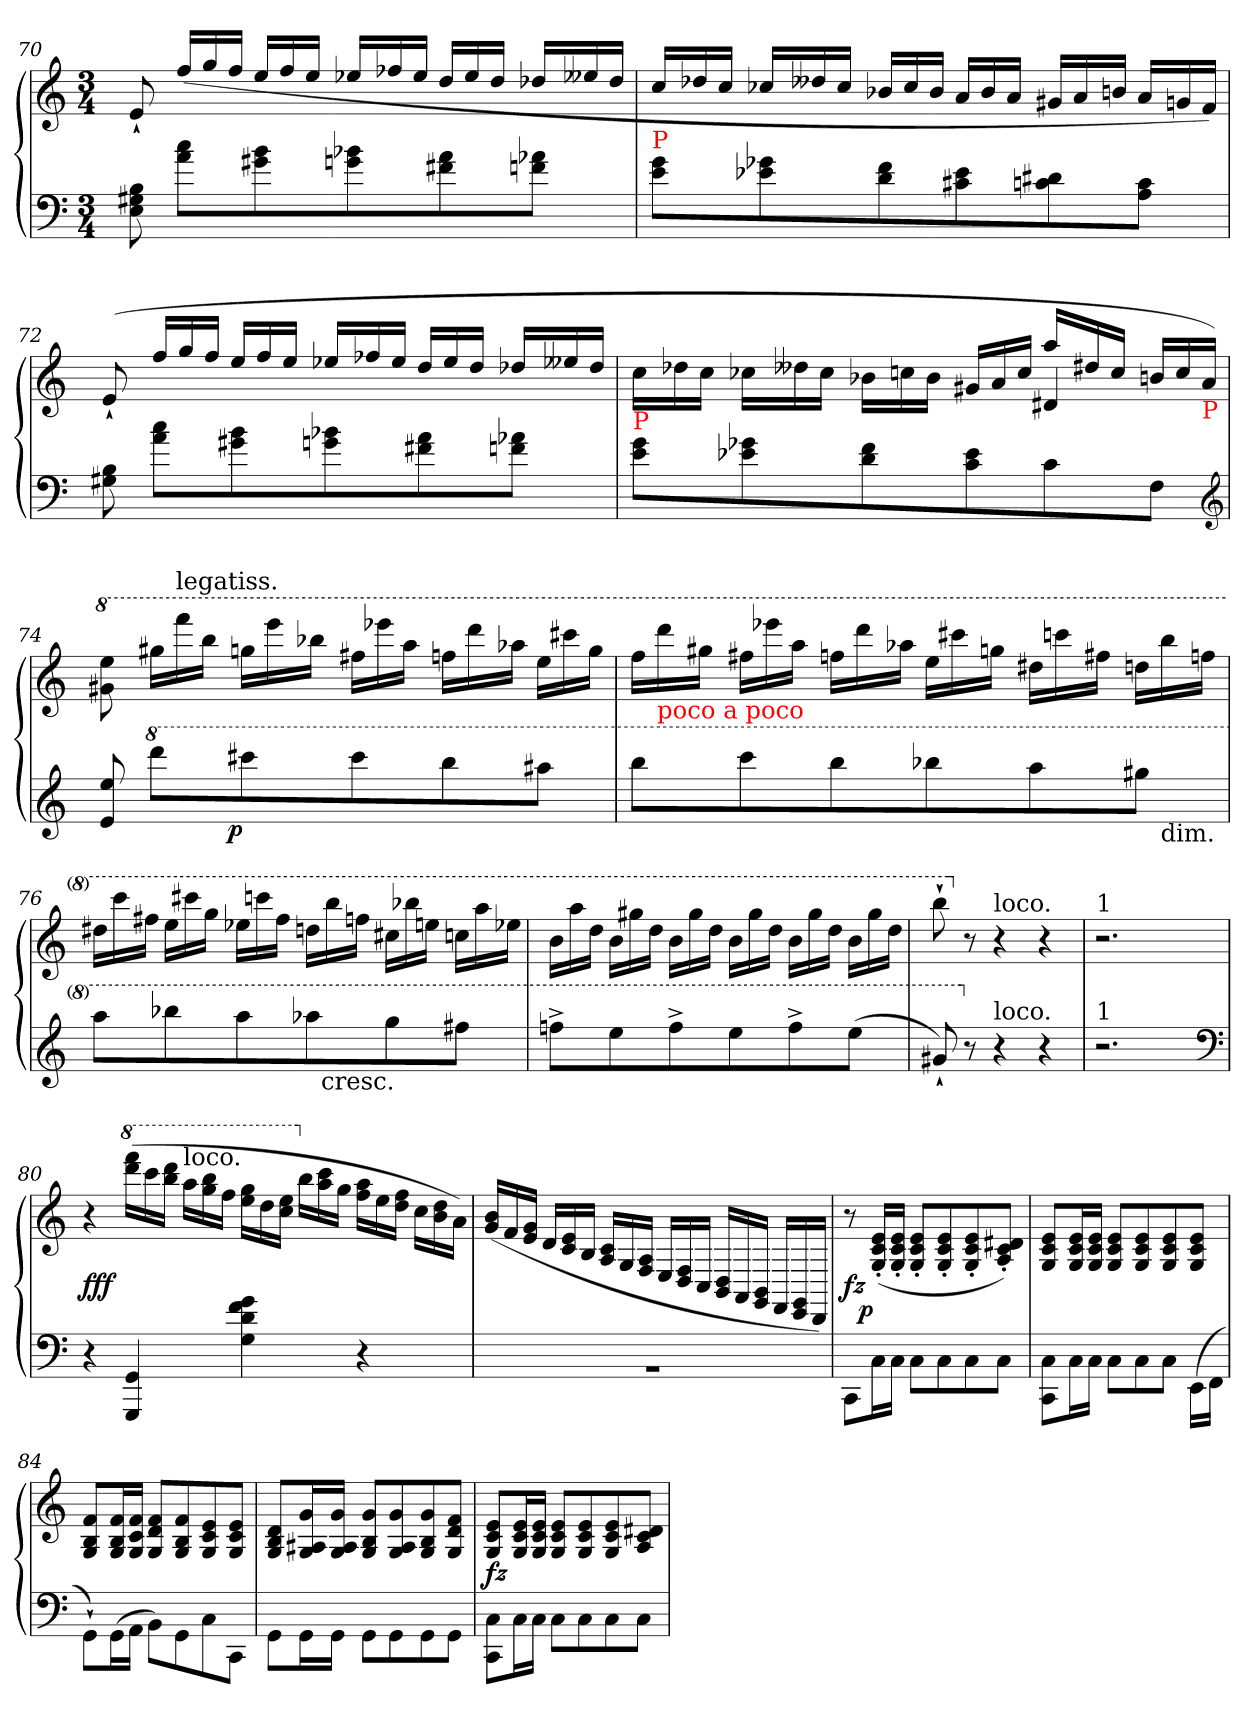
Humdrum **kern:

**kern	**kern	**dynam
*part1	*part1	*part1
*staff2	*staff1	*staff1/2
*clefF4	*clefG2	*
*k[]	*k[]	*
*C:	*C:	*
*M3/4	*M3/4	*
=70	=70	=70
8B 8G#X 8E	8e`<	.
*	*Xtuplet	*
8cc\ 8a\L	(>24ff/LL	.
.	24gg/	.
.	24ff/JJ	.
8b\ 8g#X\	24ee/LL	.
.	24ff/	.
.	24ee/JJ	.
8b-X\ 8gn\	24ee-X/LL	.
.	24ff-X/	.
.	24ee-/JJ	.
8a\ 8f#X\	24dd/LL	.
.	24ee-/	.
.	24dd/JJ	.
8a-X\ 8fn\J	24dd-X/LL	.
.	24ee--X/	.
.	24dd-/JJ	.
=71	=71	=71
!LO:TX:a:color=red:t=P	!	!
8g\ 8e\L	24cc/LL	.
.	24dd-X	.
.	24ccJJ	.
8g-X\ 8e-X\	24cc-X/LL	.
.	24dd--X	.
.	24cc-JJ	.
8f\ 8d\	24b-X/LL	.
.	24cc-	.
.	24b-JJ	.
8e-\ 8c#X\	24aLL	.
.	24b-	.
.	24aJJ	.
8d#X\ 8cn\	24g#XLL	.
.	24a	.
.	24bnJJ	.
8c/ 8A/J	24aLL	.
.	24gn	.
.	24fJJ)	.
=72	=72	=72
8B 8G#X	(>8e`>	.
8cc\ 8a\L	24ff/LL	.
.	24gg/	.
.	24ff/JJ	.
8b\ 8g#X\	24ee/LL	.
.	24ff/	.
.	24ee/JJ	.
8b-X\ 8gn\	24ee-X/LL	.
.	24ff-X/	.
.	24ee-/JJ	.
8a\ 8f#X\	24dd/LL	.
.	24ee-/	.
.	24dd/JJ	.
8a-X\ 8fn\J	24dd-X/LL	.
.	24ee--X/	.
.	24dd-/JJ	.
=73	=73	=73
*	*^	*
!LO:TX:a:color=red:t=P	!	!	!
8g\ 8e\L	24ccLL	8ryy	.
.	24dd-X	.	.
.	24ccJJ	.	.
8g-X\ 8e-X\	24cc-XLL	8ryy	.
.	24dd--X	.	.
.	24cc-JJ	.	.
8f\ 8d\	24b-XLL	8ryy	.
.	24ccn	.	.
.	24b-JJ	.	.
8e-\ 8c\	24g#XLL	8ryy	.
.	24a	.	.
.	24ccJJ	.	.
8c\	24aaLL	4d#X/	.
.	24dd#X	.	.
.	24ccJJ	.	.
8F/J	24bnLL	.	.
.	24cc	.	.
!	!LO:TX:b:color=red:t=P	!	!
.	24aJJ)	.	.
*	*v	*v	*
*clefG2	*	*
=74	=74	=74
*	*8va	*
8ee 8e	8eee 8gg#X	.
*8va	*	*
8ddddL	24ggg#XLL	.
!	!LO:TX:a:t=legatiss.	!
.	24ffff	.
.	24bbbJJ	.
!	!	!LO:DY:b=2:rj
8cccc#X	24gggnLL	p
.	24eeee	.
.	24bbb-XJJ	.
8cccc#	24fff#XLL	.
.	24eeee-X	.
.	24aaaJJ	.
8bbb	24fffnLL	.
.	24dddd	.
.	24aaa-XJJ	.
8aaa#XJ	24eeeLL	.
.	24cccc#X	.
.	24gggJJ	.
=75	=75	=75
!LO:TX:a:color=red:t=P	!	!
*^	*	*
*	*^	*	*
8bbb\L	24ryy	3%2ryy	24fffLL	.
!	!LO:TX:a:color=red:t=poco a poco	!	!	!
.	3%2ryy	.	24dddd	.
.	.	.	24ggg#XJJ	.
8cccc	.	.	24fff#XLL	.
.	.	.	24eeee-X	.
.	.	.	24aaaJJ	.
8bbb	.	.	24fffnLL	.
.	.	.	24dddd	.
.	.	.	24aaa-XJJ	.
8bbb-X	.	.	24eeeLL	.
.	.	.	24cccc#X	.
.	.	.	24gggnJJ	.
8aaa	.	.	24ddd#XLL	.
.	.	.	24ccccn	.
.	.	.	24fff#XJJ	.
8ggg#XJ	.	.	24dddnLL	.
!	!	!LO:TX:b:t=dim.	!	!
.	.	12ryy	24bbb	.
.	24ryy	.	24fffnJJ	.
*	*v	*v	*	*
=76	=76	=76	=76
8aaa\L	3ryy	24ddd#XLL	.
.	.	24cccc	.
.	.	24fff#XJJ	.
8bbb-X	.	24eeeLL	.
.	.	24cccc#X	.
.	.	24gggJJ	.
8aaa	.	24eee-XLL	.
.	.	24ccccn	.
.	12ryy	24fff#JJ	.
8aaa-X	.	24dddnLL	.
!	!LO:TX:b:t=cresc.	!	!
.	3ryy	24bbb	.
.	.	24fffnJJ	.
8ggg	.	24ccc#XLL	.
.	.	24bbb-X	.
.	.	24eeenJJ	.
8fff#XJ	.	24cccnLL	.
.	.	24aaa	.
.	.	24eee-XJJ	.
*v	*v	*	*
=77	=77	=77
8fffn^\L	24bbLL	.
.	24aaa	.
.	24dddJJ	.
8eee	24bbLL	.
.	24ggg#X	.
.	24dddJJ	.
8fff^	24bbLL	.
.	24ggg#	.
.	24dddJJ	.
8eee	24bbLL	.
.	24ggg#	.
.	24dddJJ	.
8fff^	24bbLL	.
.	24ggg#	.
.	24dddJJ	.
(>8eeeJ	24bbLL	.
.	24ggg#	.
.	24dddJJ	.
=78	=78	=78
8gg#X`<)	8bbb`>	.
*X8va	*	*
*	*X8va	*
8r	8r	.
!	!LO:TX:a:t=loco.	!
!LO:TX:a:t=loco.	!	!
4r	4r	.
4r	4r	.
=79	=79	=79
!	!LO:TX:a:t=1	!
!LO:TX:a:t=1	!	!
2.r	2.r	.
4ryy	4ryy	.
*clefF4	*	*
=80	=80	=80
4r	4r	fff
*	*8va	*
4GG 4GGG	(>24ffff 24ddddLL	.
.	24cccc	.
.	24dddd 24bbbJJ	.
!	!LO:TX:a:t=loco.	!
.	24aaaLL	.
.	24bbb 24ggg	.
.	24fffJJ	.
4g 4f 4d 4G	24ggg 24eeeLL	.
.	24ddd	.
.	24eee 24cccJJ	.
*	*X8va	*
.	24bbLL	.
.	24ccc 24aa	.
.	24ggJJ	.
4r	24aa 24ffLL	.
.	24ee	.
.	24ff 24ddJJ	.
.	24ccLL	.
.	24dd 24b	.
.	24aJJ)	.
=81	=81	=81
2.rBB	(>24b 24gLL	.
.	24f	.
.	24g 24eJJ	.
.	24dLL	.
.	24e 24c	.
.	24BJJ	.
.	24c/ 24A/LL	.
.	24G/	.
.	24A/ 24F/JJ	.
.	24E/LL	.
.	24F/ 24D/	.
.	24C/JJ	.
.	24D/ 24BB/LL	.
.	24AA/	.
.	24BB/ 24GG/JJ	.
.	24FF/LL	.
.	24GG/ 24EE/	.
.	24DD/JJ)	.
=82	=82	=82
8CC\L	8r	fz
!	!	!LO:DY:rj
16C\L	(>16e'>/ 16c'>/ 16G'>/LL	p
16C\JJ	16e'>/ 16c'>/ 16G'>/JJ	.
8C\L	8e'>/ 8c'>/ 8G'>/L	.
8C\	8e'>/ 8c'>/ 8G'>/	.
8C\	8e'>/ 8c'>/ 8G'>/	.
8C\J	8d#X'>/ 8c'>/ 8A'>/J)	.
=83	=83	=83
8C\ 8CC\L	8e/ 8c/ 8G/L	.
16C\L	16e/ 16c/ 16G/L	.
16C\JJ	16e/ 16c/ 16G/JJ	.
8C\L	8e/ 8c/ 8G/L	.
8C\	8e/ 8c/ 8G/	.
8C\J	8e/ 8c/ 8G/	.
(>16EE\LL	8e/ 8c/ 8G/J	.
16FF\JJ	.	.
=84	=84	=84
8GG`>\L)	8f/ 8B/ 8G/L	.
(>16GG\L	16f/ 16B/ 16G/L	.
16AA\JJ	16f/ 16c/ 16G/JJ	.
8BB\L)	8f/ 8d/ 8G/L	.
8GG\	8f/ 8B/ 8G/	.
8C\	8e/ 8c/ 8G/	.
8CC\J	8e/ 8c/ 8G/J	.
=85	=85	=85
8GG\L	8d/ 8B/ 8G/L	.
16GG\L	16g/ 16A#X/ 16G/L	.
16GG\JJ	16g/ 16A#/ 16G/JJ	.
8GG\L	8g/ 8B/ 8G/L	.
8GG\	8g/ 8A#/ 8G/	.
8GG\	8g/ 8B/ 8G/	.
8GG\J	8f/ 8d/ 8G/J	.
=86	=86	=86
8C\ 8CC\L	8e/ 8c/ 8G/L	fz
16C\L	16e/ 16c/ 16G/L	.
16C\JJ	16e/ 16c/ 16G/JJ	.
8C\L	8e/ 8c/ 8G/L	.
8C\	8e/ 8c/ 8G/	.
8C\	8e/ 8c/ 8G/	.
8C\J	8d#X/ 8c/ 8A/J	.
=	=	=
*-	*-	*-
